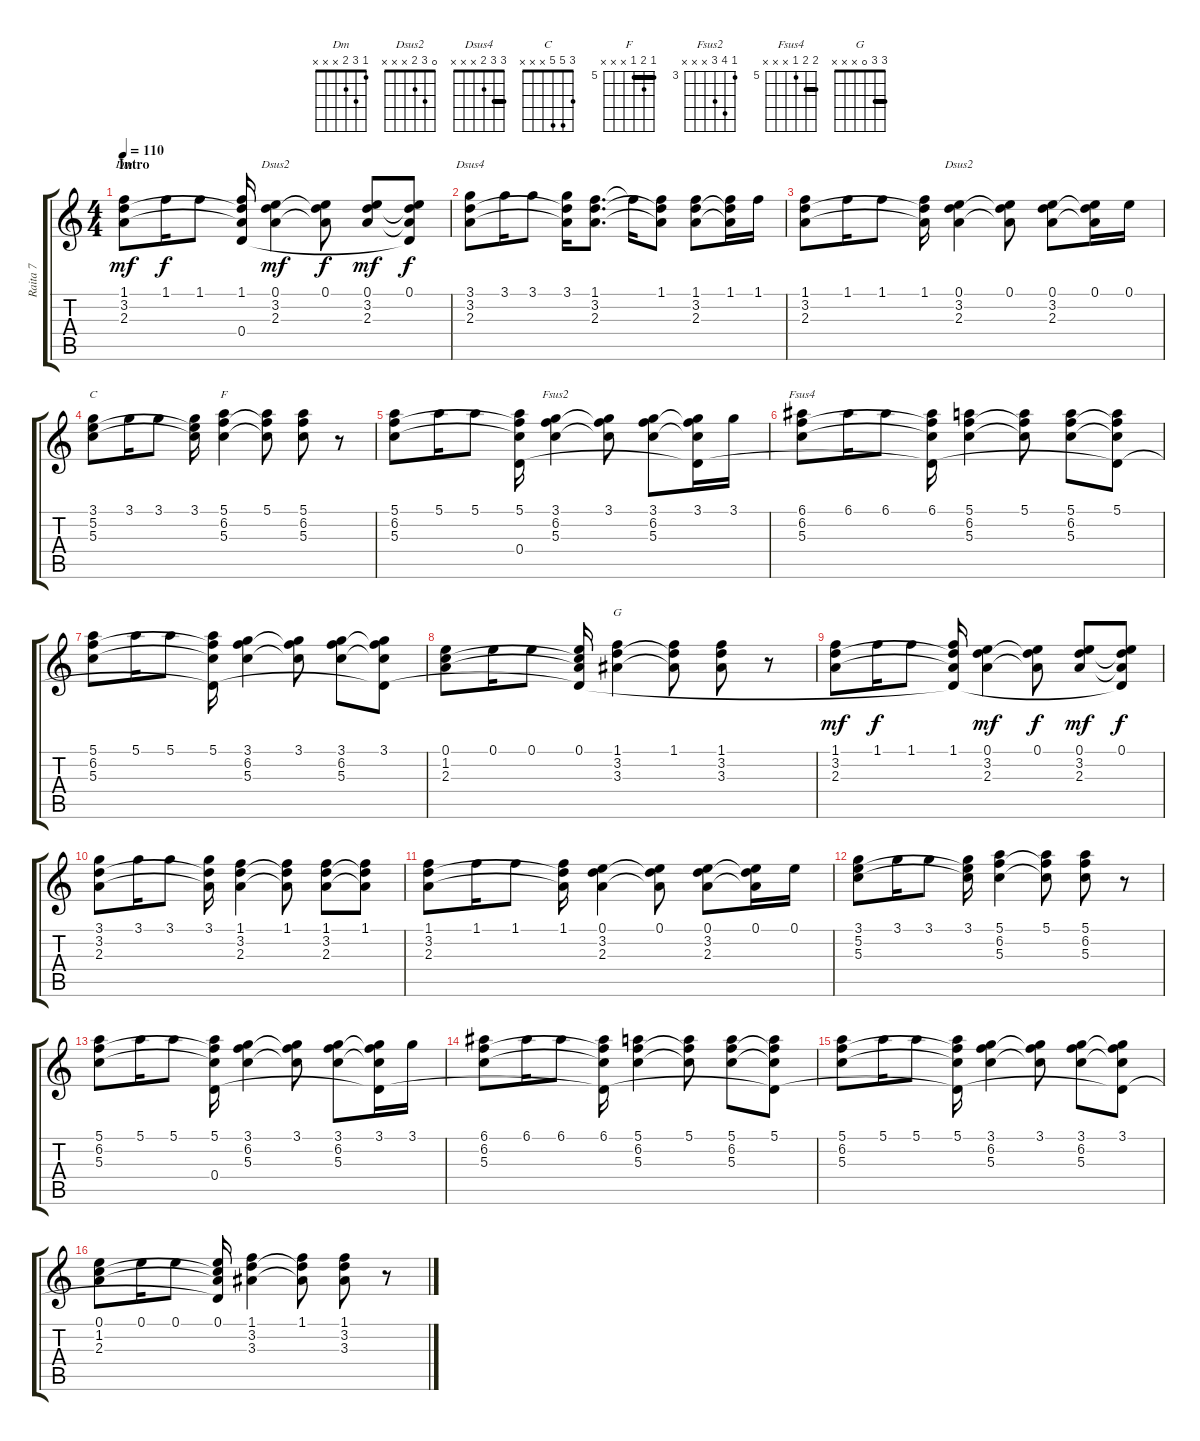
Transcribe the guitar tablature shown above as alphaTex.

\track ("Raita 7" "Raita 7") {instrument acousticguitarsteel}
\staff {score tabs}
\tuning (E4 B3 G3 D3 A2 E2) {hide}
\chord ("Dm" 1 3 2 x x x)
\chord ("Dsus2" 0 3 2 0 x x)
\chord ("Dsus4" 3 3 2 x x x) {barre 3}
\chord ("Dsus2" 0 3 2 x x x)
\chord ("C" 3 5 5 x x x)
\chord ("F" 5 6 5 x x x) {firstfret 5 barre 5}
\chord ("Fsus2" 3 6 5 x x x) {firstfret 3}
\chord ("Fsus4" 6 6 5 x x x) {firstfret 5 barre 6}
\chord ("G" 3 3 0 x x x) {barre 3}
\ts (4 4)
\section ("" "Intro")
\tempo 110
\clef g2
\ks c
(1.1 3.2 2.3).8{ch "Dm" dy mf instrument acousticguitarsteel} 1.1.16{dy f} 1.1.8 (1.1 3.2{t} 2.3{t} 0.4).16 (0.1 3.2 2.3).4{ch "Dsus2" dy mf} (0.1 3.2{t} 2.3{t}).8{dy f} (0.1 3.2 2.3).8{dy mf} (0.1 3.2{t} 2.3{t} 0.4{t}).8{dy f} |
(3.1 3.2 2.3).8{ch "Dsus4"} 3.1.16 3.1.8 (3.1 3.2{t} 2.3{t}).16 (1.1 3.2 2.3).8{d} 1.1{t}.16 (1.1 3.2{t} 2.3{t}).8 (1.1 3.2 2.3).8 (1.1 3.2{t} 2.3{t}).16 1.1.16 |
(1.1 3.2 2.3).8 1.1.16 1.1.8 (1.1 3.2{t} 2.3{t}).16 (0.1 3.2 2.3).4{ch "Dsus2"} (0.1 3.2{t} 2.3{t}).8 (0.1 3.2 2.3).8 (0.1 3.2{t} 2.3{t}).16 0.1.16 |
(3.1 5.2 5.3).8{ch "C"} 3.1.16 3.1.8 (3.1 5.2{t} 5.3{t}).16 (5.1 6.2 5.3).4{ch "F"} (5.1 6.2{t} 5.3{t}).8 (5.1 6.2 5.3).8 r.8 |
(5.1 6.2 5.3).8 5.1.16 5.1.8 (5.1 6.2{t} 5.3{t} 0.4).16 (3.1 6.2 5.3).4{ch "Fsus2"} (3.1 6.2{t} 5.3{t}).8 (3.1 6.2 5.3).8 (3.1 6.2{t} 5.3{t} 0.4{t}).16 3.1.16 |
(6.1 6.2 5.3).8{ch "Fsus4"} 6.1.16 6.1.8 (6.1 6.2{t} 5.3{t} 0.4{t}).16 (5.1 6.2 5.3).4 (5.1 6.2{t} 5.3{t}).8 (5.1 6.2 5.3).8 (5.1 6.2{t} 5.3{t} 0.4{t}).8 |
(5.1 6.2 5.3).8 5.1.16 5.1.8 (5.1 6.2{t} 5.3{t} 0.4{t}).16 (3.1 6.2 5.3).4 (3.1 6.2{t} 5.3{t}).8 (3.1 6.2 5.3).8 (3.1 6.2{t} 5.3{t} 0.4{t}).8 |
(0.1 1.2 2.3).8 0.1.16 0.1.8 (0.1 1.2{t} 2.3{t} 0.4{t}).16 (1.1 3.2 3.3).4{ch "G"} (1.1 3.2{t} 3.3{t}).8 (1.1 3.2 3.3).8 r.8 |
(1.1 3.2 2.3).8{dy mf} 1.1.16{dy f} 1.1.8 (1.1 3.2{t} 2.3{t} 0.4{t}).16 (0.1 3.2 2.3).4{dy mf} (0.1 3.2{t} 2.3{t}).8{dy f} (0.1 3.2 2.3).8{dy mf} (0.1 3.2{t} 2.3{t} 0.4{t}).8{dy f} |
(3.1 3.2 2.3).8 3.1.16 3.1.8 (3.1 3.2{t} 2.3{t}).16 (1.1 3.2 2.3).4 (1.1 3.2{t} 2.3{t}).8 (1.1 3.2 2.3).8 (1.1 3.2{t} 2.3{t}).8 |
(1.1 3.2 2.3).8 1.1.16 1.1.8 (1.1 3.2{t} 2.3{t}).16 (0.1 3.2 2.3).4 (0.1 3.2{t} 2.3{t}).8 (0.1 3.2 2.3).8 (0.1 3.2{t} 2.3{t}).16 0.1.16 |
(3.1 5.2 5.3).8 3.1.16 3.1.8 (3.1 5.2{t} 5.3{t}).16 (5.1 6.2 5.3).4 (5.1 6.2{t} 5.3{t}).8 (5.1 6.2 5.3).8 r.8 |
(5.1 6.2 5.3).8 5.1.16 5.1.8 (5.1 6.2{t} 5.3{t} 0.4).16 (3.1 6.2 5.3).4 (3.1 6.2{t} 5.3{t}).8 (3.1 6.2 5.3).8 (3.1 6.2{t} 5.3{t} 0.4{t}).16 3.1.16 |
(6.1 6.2 5.3).8 6.1.16 6.1.8 (6.1 6.2{t} 5.3{t} 0.4{t}).16 (5.1 6.2 5.3).4 (5.1 6.2{t} 5.3{t}).8 (5.1 6.2 5.3).8 (5.1 6.2{t} 5.3{t} 0.4{t}).8 |
(5.1 6.2 5.3).8 5.1.16 5.1.8 (5.1 6.2{t} 5.3{t} 0.4{t}).16 (3.1 6.2 5.3).4 (3.1 6.2{t} 5.3{t}).8 (3.1 6.2 5.3).8 (3.1 6.2{t} 5.3{t} 0.4{t}).8 |
(0.1 1.2 2.3).8 0.1.16 0.1.8 (0.1 1.2{t} 2.3{t} 0.4{t}).16 (1.1 3.2 3.3).4 (1.1 3.2{t} 3.3{t}).8 (1.1 3.2 3.3).8 r.8
